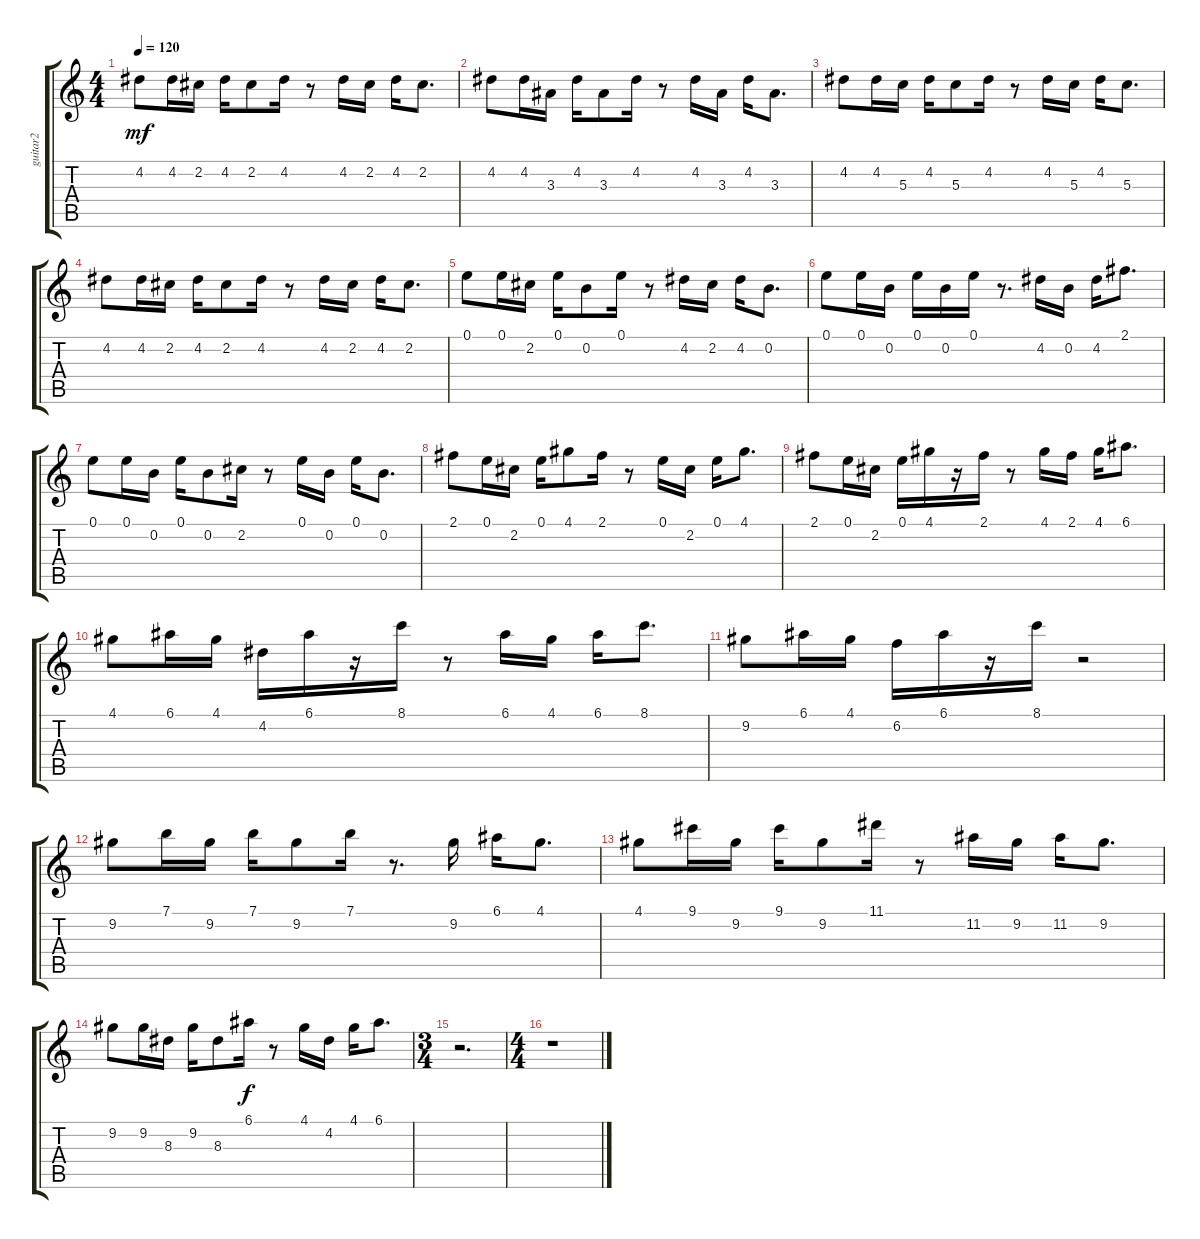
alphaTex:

\track ("guitar2" "guitar2") {instrument acousticguitarnylon}
\staff {score tabs}
\tuning (E4 B3 G3 D3 A2 E2) {hide}
\ts (4 4)
\tempo 120
\clef g2
\ks c
4.2.8{dy mf} 4.2.16 2.2.16 4.2.16 2.2.8 4.2.16 r.8 4.2.16 2.2.16 4.2.16 2.2.8{d} |
4.2.8 4.2.16 3.3.16 4.2.16 3.3.8 4.2.16 r.8 4.2.16 3.3.16 4.2.16 3.3.8{d} |
4.2.8 4.2.16 5.3.16 4.2.16 5.3.8 4.2.16 r.8 4.2.16 5.3.16 4.2.16 5.3.8{d} |
4.2.8 4.2.16 2.2.16 4.2.16 2.2.8 4.2.16 r.8 4.2.16 2.2.16 4.2.16 2.2.8{d} |
0.1.8 0.1.16 2.2.16 0.1.16 0.2.8 0.1.16 r.8 4.2.16 2.2.16 4.2.16 0.2.8{d} |
0.1.8 0.1.16 0.2.16 0.1.16 0.2.16 0.1.16 r.8{d} 4.2.16 0.2.16 4.2.16 2.1.8{d} |
0.1.8 0.1.16 0.2.16 0.1.16 0.2.8 2.2.16 r.8 0.1.16 0.2.16 0.1.16 0.2.8{d} |
2.1.8 0.1.16 2.2.16 0.1.16 4.1.8 2.1.16 r.8 0.1.16 2.2.16 0.1.16 4.1.8{d} |
2.1.8 0.1.16 2.2.16 0.1.16 4.1.16 r.16 2.1.16 r.8 4.1.16 2.1.16 4.1.16 6.1.8{d} |
4.1.8 6.1.16 4.1.16 4.2.16 6.1.16 r.16 8.1.16 r.8 6.1.16 4.1.16 6.1.16 8.1.8{d} |
9.2.8 6.1.16 4.1.16 6.2.16 6.1.16 r.16 8.1.16 r.2 |
9.2.8 7.1.16 9.2.16 7.1.16 9.2.8 7.1.16 r.8{d} 9.2.16 6.1.16 4.1.8{d} |
4.1.8 9.1.16 9.2.16 9.1.16 9.2.8 11.1.16 r.8 11.2.16 9.2.16 11.2.16 9.2.8{d} |
9.2.8 9.2.16 8.3.16 9.2.16 8.3.8 6.1.16{dy f} r.8 4.1.16 4.2.16 4.1.16 6.1.8{d} |
\ts (3 4)
r.2{d} |
\ts (4 4)
r.1
